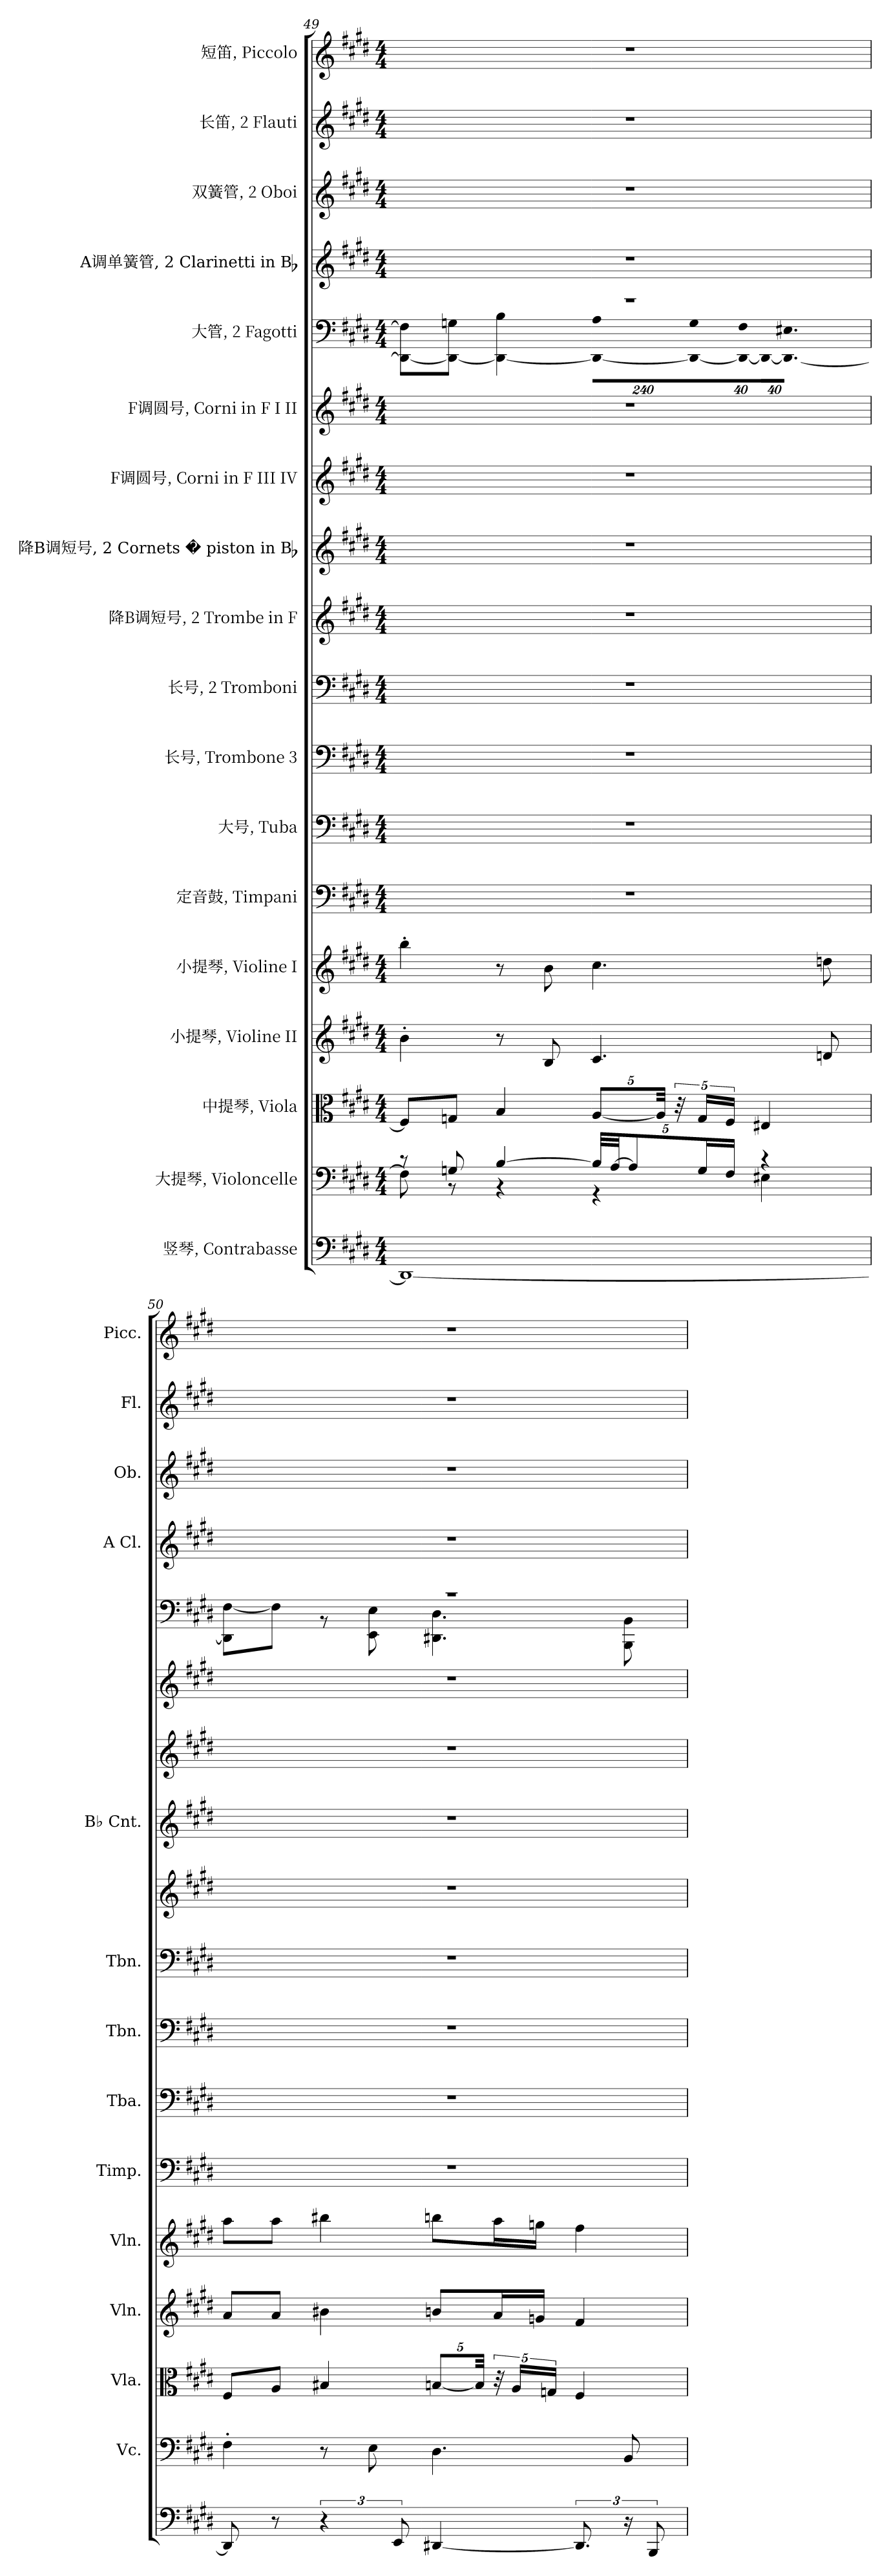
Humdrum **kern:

**kern	**kern	**kern	**kern	**kern	**kern	**kern	**kern	**kern	**kern	**kern	**kern	**kern	**kern	**kern	**kern	**kern	**kern
*part18	*part17	*part16	*part15	*part14	*part13	*part12	*part11	*part10	*part9	*part8	*part7	*part6	*part5	*part4	*part3	*part2	*part1
*staff18	*staff17	*staff16	*staff15	*staff14	*staff13	*staff12	*staff11	*staff10	*staff9	*staff8	*staff7	*staff6	*staff5	*staff4	*staff3	*staff2	*staff1
*I"竖琴, Contrabasse	*I"大提琴, Violoncelle	*I"中提琴, Viola	*I"小提琴, Violine II	*I"小提琴, Violine I	*I"定音鼓, Timpani	*I"大号, Tuba	*I"长号, Trombone 3	*I"长号, 2 Tromboni	*I"降B调短号, 2 Trombe in F	*I"降B调短号, 2 Cornets � piston in Bb	*I"F调圆号, Corni in F III IV	*I"F调圆号, Corni in F I II	*I"大管, 2 Fagotti	*I"A调单簧管, 2 Clarinetti in Bb	*I"双簧管, 2 Oboi	*I"长笛, 2 Flauti	*I"短笛, Piccolo
*	*I'Vc.	*I'Vla.	*I'Vln.	*I'Vln.	*I'Timp.	*I'Tba.	*I'Tbn.	*I'Tbn.	*	*I'B♭ Cnt.	*	*	*	*I'A Cl.	*I'Ob.	*I'Fl.	*I'Picc.
!!LO:PB:g=z
*clefF4	*clefF4	*clefC3	*clefG2	*clefG2	*clefF4	*clefF4	*clefF4	*clefF4	*clefG2	*clefG2	*clefG2	*clefG2	*clefF4	*clefG2	*clefG2	*clefG2	*clefG2
*	*	*	*	*	*	*	*	*	*ITrd1c2	*ITrd1c2	*ITrd4c7	*ITrd4c7	*	*ITrd2c3	*	*	*ITrd-7c-12
*k[f#c#g#d#]	*k[f#c#g#d#]	*k[f#c#g#d#]	*k[f#c#g#d#]	*k[f#c#g#d#]	*k[f#c#g#d#]	*k[f#c#g#d#]	*k[f#c#g#d#]	*k[f#c#g#d#]	*k[f#c#]	*k[f#c#]	*k[f#c#g#]	*k[f#c#g#]	*k[f#c#g#d#]	*k[f#c#g#d#a#e#b#]	*k[f#c#g#d#]	*k[f#c#g#d#]	*k[f#c#g#d#]
*M4/4	*M4/4	*M4/4	*M4/4	*M4/4	*M4/4	*M4/4	*M4/4	*M4/4	*M4/4	*M4/4	*M4/4	*M4/4	*M4/4	*M4/4	*M4/4	*M4/4	*M4/4
*MM122	*MM122	*MM122	*MM122	*MM122	*MM122	*MM122	*MM122	*MM122	*MM122	*MM122	*MM122	*MM122	*MM122	*MM122	*MM122	*MM122	*MM122
=49	=49	=49	=49	=49	=49	=49	=49	=49	=49	=49	=49	=49	=49	=49	=49	=49	=49
*	*^	*	*	*	*	*	*	*	*	*	*	*	*^	*	*	*	*
1DD_	8r	8F#\]	8F#/L]	4b'\	4bb'\	1r	1r	1r	1r	1r	1r	1r	1r	1r	8DD\_ 8F#\]L	1r	1r	1r	1r
.	8Gn/	8r	8Gn/J	.	.	.	.	.	.	.	.	.	.	.	8DD\_ 8Gn\J	.	.	.	.
.	[4B/	4r	4B/	8r	8r	.	.	.	.	.	.	.	.	.	4DD\_ 4B\	.	.	.	.
.	.	.	.	8B/	8b\	.	.	.	.	.	.	.	.	.	.	.	.	.	.
*	*Xbrackettup	*	*	*	*	*	*	*	*	*	*	*	*	*	*Xbrackettup	*	*	*	*
!	!	!	!	!	!	!	!	!	!	!	!	!	!	!	!LO:N:vis=8	!	!	!	!
.	40B/LLL]	4r	[10A/L	4.c#/	4.cc#\	.	.	.	.	.	.	.	.	.	960%137DD\_ 960%137A\L	.	.	.	.
.	[40A/JJ	.	.	.	.	.	.	.	.	.	.	.	.	.	.	.	.	.	.
.	10A/]	.	.	.	.	.	.	.	.	.	.	.	.	.	.	.	.	.	.
.	.	.	40A/Jkk]	.	.	.	.	.	.	.	.	.	.	.	.	.	.	.	.
.	.	.	40r	.	.	.	.	.	.	.	.	.	.	.	.	.	.	.	.
!	!	!	!	!	!	!	!	!	!	!	!	!	!	!	!LO:N:vis=16	!	!	!	!
.	.	.	.	.	.	.	.	.	.	.	.	.	.	.	1920%137DD\_ 1920%137G\L	.	.	.	.
.	20G/L	.	20G/LL	.	.	.	.	.	.	.	.	.	.	.	.	.	.	.	.
.	20F#/JJ	.	20F#/JJ	.	.	.	.	.	.	.	.	.	.	.	.	.	.	.	.
!	!	!	!	!	!	!	!	!	!	!	!	!	!	!	!LO:N:vis=32	!	!	!	!
.	.	.	.	.	.	.	.	.	.	.	.	.	.	.	640%23DD\_ 640%23F#\JJk	.	.	.	.
!	!	!	!	!	!	!	!	!	!	!	!	!	!	!	!LO:N:vis=32	!	!	!	!
.	4r	4E#X\	4E#X/	.	.	.	.	.	.	.	.	.	.	.	640%23DD\KKL_	.	.	.	.
!	!	!	!	!	!	!	!	!	!	!	!	!	!	!	!LO:N:vis=4.	!	!	!	!
.	.	.	.	.	.	.	.	.	.	.	.	.	.	.	640%137DD\_ 640%137E#X\J	.	.	.	.
.	.	.	.	8dn/	8ddn\	.	.	.	.	.	.	.	.	.	.	.	.	.	.
*	*v	*v	*	*	*	*	*	*	*	*	*	*	*	*	*	*	*	*	*
=50	=50	=50	=50	=50	=50	=50	=50	=50	=50	=50	=50	=50	=50	=50	=50	=50	=50	=50
*	*	*	*	*	*	*	*	*	*	*	*	*	*	*	*	*	*	*MM122
8DD/]	4F#'\	8F#/L	8a/L	8aa\L	1r	1r	1r	1r	1r	1r	1r	1r	1r	8DD\] [8F#\L	1r	1r	1r	1r
8r	.	8A/J	8a/J	8aa\J	.	.	.	.	.	.	.	.	.	8F#\J]	.	.	.	.
6r	8r	4B#X/	4b#X\	4bb#X\	.	.	.	.	.	.	.	.	.	8r	.	.	.	.
.	8E\	.	.	.	.	.	.	.	.	.	.	.	.	8EE\ 8E\	.	.	.	.
12EE/	.	.	.	.	.	.	.	.	.	.	.	.	.	.	.	.	.	.
[4DD#X/	4.D#\	[10Bn/L	8bn/L	8bbn\L	.	.	.	.	.	.	.	.	.	4.DD#X\ 4.D#\	.	.	.	.
.	.	40B/Jkk]	.	.	.	.	.	.	.	.	.	.	.	.	.	.	.	.
.	.	40r	16a/L	16aa\L	.	.	.	.	.	.	.	.	.	.	.	.	.	.
.	.	20A/LL	.	.	.	.	.	.	.	.	.	.	.	.	.	.	.	.
.	.	.	16gn/JJ	16ggn\JJ	.	.	.	.	.	.	.	.	.	.	.	.	.	.
.	.	20Gn/JJ	.	.	.	.	.	.	.	.	.	.	.	.	.	.	.	.
12.DD#/]	.	4F#/	4f#/	4ff#\	.	.	.	.	.	.	.	.	.	.	.	.	.	.
24r	8BB/	.	.	.	.	.	.	.	.	.	.	.	.	8BBB\ 8BB\	.	.	.	.
12BBB/	.	.	.	.	.	.	.	.	.	.	.	.	.	.	.	.	.	.
*	*	*	*	*	*	*	*	*	*	*	*	*	*v	*v	*	*	*	*
=	=	=	=	=	=	=	=	=	=	=	=	=	=	=	=	=	=
*-	*-	*-	*-	*-	*-	*-	*-	*-	*-	*-	*-	*-	*-	*-	*-	*-	*-
